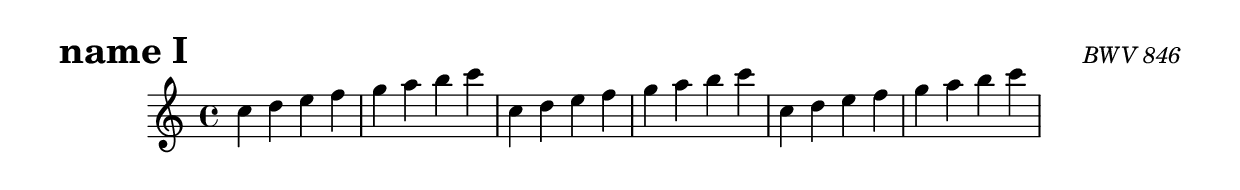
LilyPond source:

\version "2.24.0"

% add this line to use relative folders in sub-folders
% otherwise, all subfolders will be relative to the main file
#(ly:set-option 'relative-includes #t)

foo = \relative c'' {c4 d e f | g a b c}


\score {
  
  {
    \relative c'' {c4 d e f | g a b c}
    \foo
    \foo
  }
  \header {
    piece = \markup { \fontsize #4 \bold "name I" }
    opus = \markup { \italic "BWV 846" }
  }

 
  % \include "../bv9-folder/subfolder/part2.ly"
}

